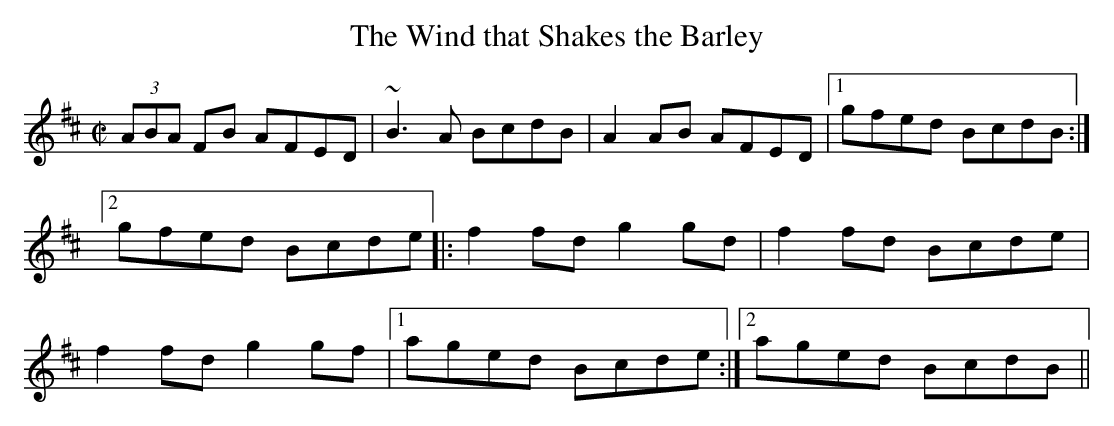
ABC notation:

X:1
T:Wind that Shakes the Barley, The
M:C|
K:D
(3ABA FB AFED|~B3A BcdB|A2AB AFED|1 gfed BcdB:|2 gfed Bcde |:\
f2fd g2gd|f2fd Bcde|f2fd g2gf|1 aged Bcde:|2 aged BcdB||
